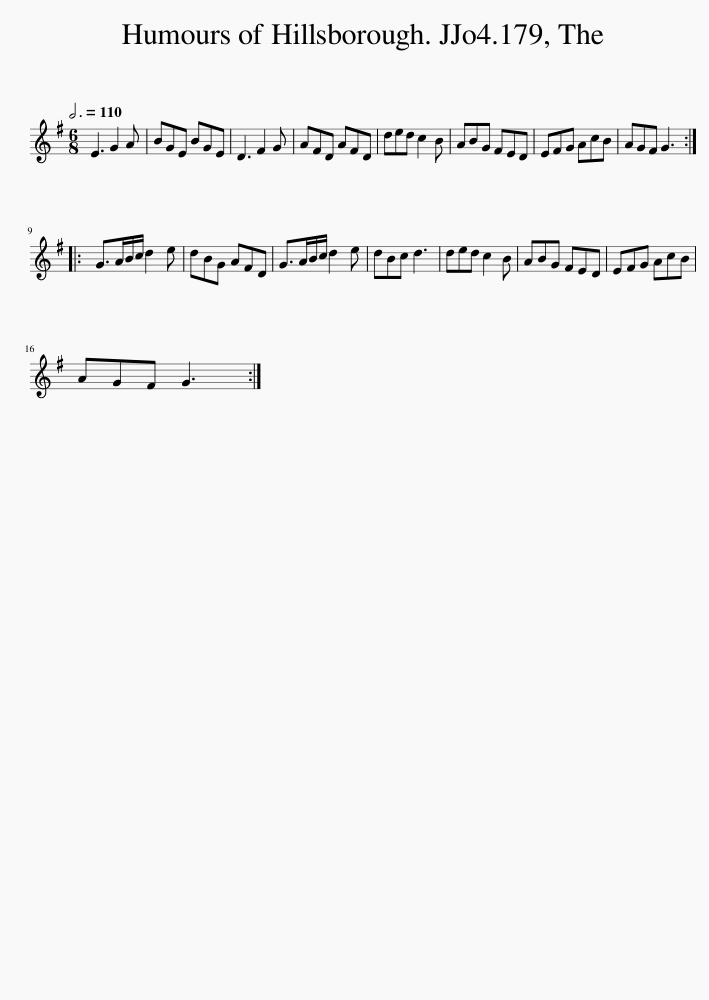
X:1
L:1/8
Q:3/4=110
M:6/8
I:linebreak $
K:Emin
V:1 treble
V:1
 E3 G2 A | BGE BGE | D3 F2 G | AFD AFD | ded c2 B | %5
 ABG FED | EFG AcB | AGF G3 ::$ G>AB/c/ d2 e | dBG AFD | %10
 G>AB/c/ d2 e | dBc d3 | ded c2 B | ABG FED | EFG AcB |$ %15
 AGF G3 :| %16
